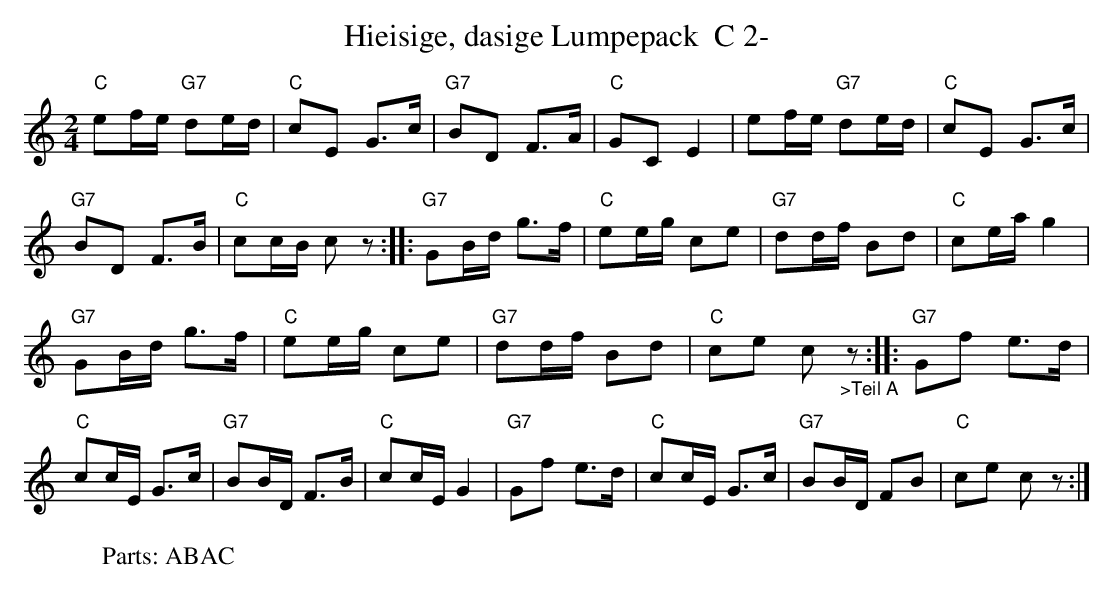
X:1
T:Hieisige, dasige Lumpepack  C 2-
M:2/4
L:1/8
K:C%%MIDI gchordon
"C"ef/2e/2 "G7"de/2d/2 | "C"cE G>c | "G7"BD F>A | "C"GCE2 | ef/2e/2 "G7"de/2d/2 | "C"cE G>c |
"G7"BD F>B | "C"cc/2B/2 cz :: "G7"GB/2d/2 g>f | "C"ee/2g/2 ce | "G7"dd/2f/2 Bd | "C"ce/2a/2g2 |
"G7"GB/2d/2 g>f | "C"ee/2g/2 ce | "G7"dd/2f/2 Bd | "C"ce c"_>Teil A"z :: "G7"Gf e>d |
"C"cc/2E/2 G>c | "G7"BB/2D/2 F>B | "C"cc/2E/2G2 | "G7"Gf e>d | "C"cc/2E/2 G>c | "G7"BB/2D/2 FB | "C"ce cz :|
W:Parts: ABAC
